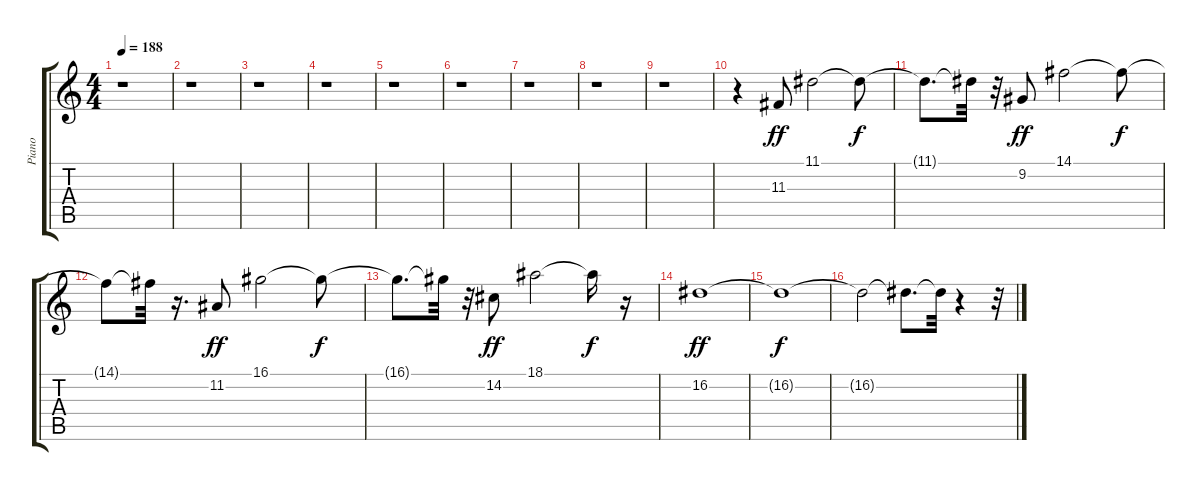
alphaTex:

\track ("Piano" "Piano") {instrument electricgrandpiano}
\staff {score tabs}
\tuning (E4 B3 G3 D3 A2 E2) {hide}
\ts (4 4)
\tempo 188
\clef g2
\ks c
r.1{dy ff} |
r.1 |
r.1 |
r.1 |
r.1 |
r.1 |
r.1 |
r.1 |
r.1 |
r.4 11.3.8 11.1.2 11.1{t}.8{dy f} |
11.1{t}.8{d} 11.1{t}.32 r.32 9.2.8{dy ff} 14.1.2 14.1{t}.8{dy f} |
14.1{t}.8 14.1{t}.32 r.16{d} 11.2.8{dy ff} 16.1.2 16.1{t}.8{dy f} |
16.1{t}.8{d} 16.1{t}.32 r.32 14.2.8{dy ff} 18.1.2 18.1{t}.16{dy f} r.16 |
16.2.1{dy ff} |
16.2{t}.1{dy f} |
16.2{t}.2 16.2{t}.8{d} 16.2{t}.32 r.4 r.32
